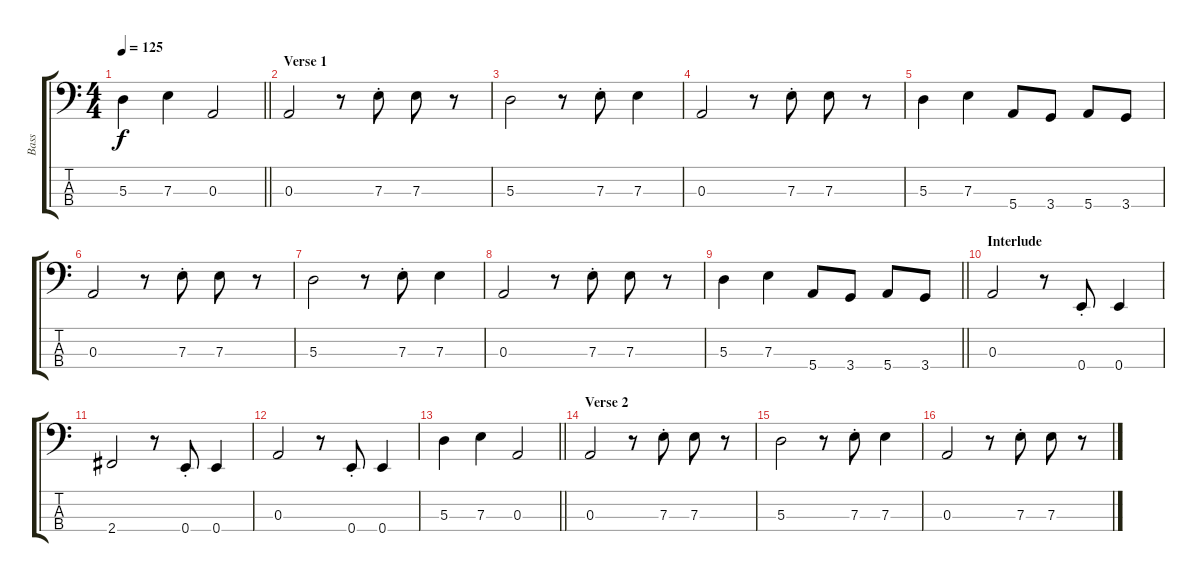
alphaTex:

\track ("Bass" "Bass") {instrument electricbassfinger}
\staff {score tabs}
\tuning (G2 D2 A1 E1) {hide}
\ts (4 4)
\tempo 125
\clef f4
\barLineRight lightlight
\ks c
5.3.4{dy f} 7.3.4 0.3.2 |
\section ("" "Verse 1")
0.3.2 r.8 7.3{st}.8 7.3.8 r.8 |
5.3.2 r.8 7.3{st}.8 7.3.4 |
0.3.2 r.8 7.3{st}.8 7.3.8 r.8 |
5.3.4 7.3.4 5.4.8 3.4.8 5.4.8 3.4.8 |
0.3.2 r.8 7.3{st}.8 7.3.8 r.8 |
5.3.2 r.8 7.3{st}.8 7.3.4 |
0.3.2 r.8 7.3{st}.8 7.3.8 r.8 |
\barLineRight lightlight
5.3.4 7.3.4 5.4.8 3.4.8 5.4.8 3.4.8 |
\section ("" "Interlude")
0.3.2 r.8 0.4{st}.8 0.4.4 |
2.4.2 r.8 0.4{st}.8 0.4.4 |
0.3.2 r.8 0.4{st}.8 0.4.4 |
\barLineRight lightlight
5.3.4 7.3.4 0.3.2 |
\section ("" "Verse 2")
0.3.2 r.8 7.3{st}.8 7.3.8 r.8 |
5.3.2 r.8 7.3{st}.8 7.3.4 |
0.3.2 r.8 7.3{st}.8 7.3.8 r.8
